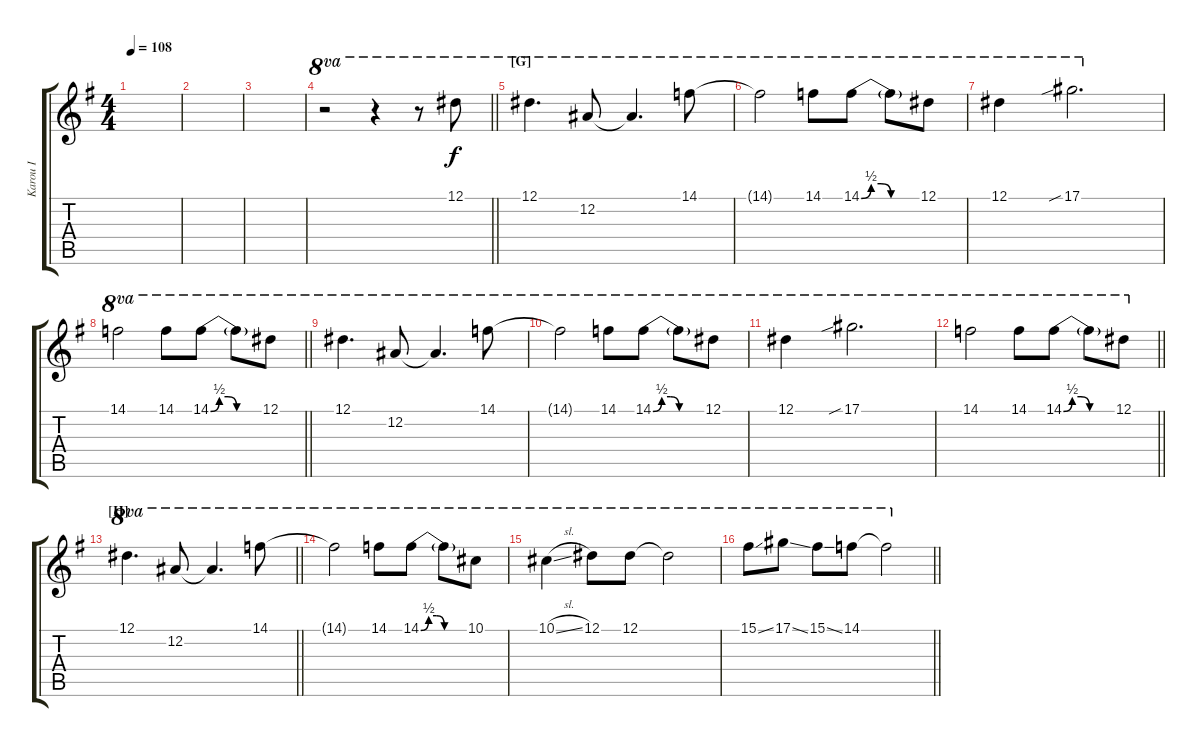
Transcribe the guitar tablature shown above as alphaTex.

\track ("Karou I" "Karou I") {instrument overdrivenguitar}
\staff {score tabs}
\tuning (Eb4 Bb3 Gb3 Db3 Ab2 Db2) {hide}
\ts (4 4)
\tempo 108
\clef g2
\ks g
|
|
|
\barLineRight lightlight
r.2{ot 8va} r.4{ot 8va} r.8{ot 8va} 12.1.8{ot 8va} |
\section ("" "[G]")
12.1.4{d ot 8va} 12.2.8{ot 8va} 12.2{t}.4{d ot 8va} 14.1.8{ot 8va} |
14.1{t}.2{ot 8va} 14.1.8{ot 8va} 14.1{be (custom 0 0 10 2 20 2 30 0 60 0)}.8{ot 8va} 14.1{t}.8{ot 8va} 12.1.8{ot 8va} |
12.1.4{ot 8va} 17.1{sib}.2{d ot 8va} |
\barLineRight lightlight
14.1.2{ot 8va} 14.1.8{ot 8va} 14.1{be (custom 0 0 10 2 20 2 30 0 60 0)}.8{ot 8va} 14.1{t}.8{ot 8va} 12.1.8{ot 8va} |
12.1.4{d ot 8va} 12.2.8{ot 8va} 12.2{t}.4{d ot 8va} 14.1.8{ot 8va} |
14.1{t}.2{ot 8va} 14.1.8{ot 8va} 14.1{be (custom 0 0 10 2 20 2 30 0 60 0)}.8{ot 8va} 14.1{t}.8{ot 8va} 12.1.8{ot 8va} |
12.1.4{ot 8va} 17.1{sib}.2{d ot 8va} |
\barLineRight lightlight
14.1.2{ot 8va} 14.1.8{ot 8va} 14.1{be (custom 0 0 10 2 20 2 30 0 60 0)}.8{ot 8va} 14.1{t}.8{ot 8va} 12.1.8{ot 8va} |
\section ("" "[H]")
\barLineRight lightlight
12.1.4{d ot 8va} 12.2.8{ot 8va} 12.2{t}.4{d ot 8va} 14.1.8{ot 8va} |
\section ("" "")
14.1{t}.2{ot 8va} 14.1.8{ot 8va} 14.1{be (custom 0 0 10 2 20 2 30 0 60 0)}.8{ot 8va} 14.1{t}.8{ot 8va} 10.1.8{ot 8va} |
10.1{sl}.4{ot 8va} 12.1.8{ot 8va} 12.1.8{ot 8va} 12.1{t}.2{ot 8va} |
\barLineRight lightlight
15.1{ss}.8{ot 8va} 17.1{ss}.8{ot 8va} 15.1{ss}.8{ot 8va} 14.1.8{ot 8va} 14.1{t}.2{ot 8va}
